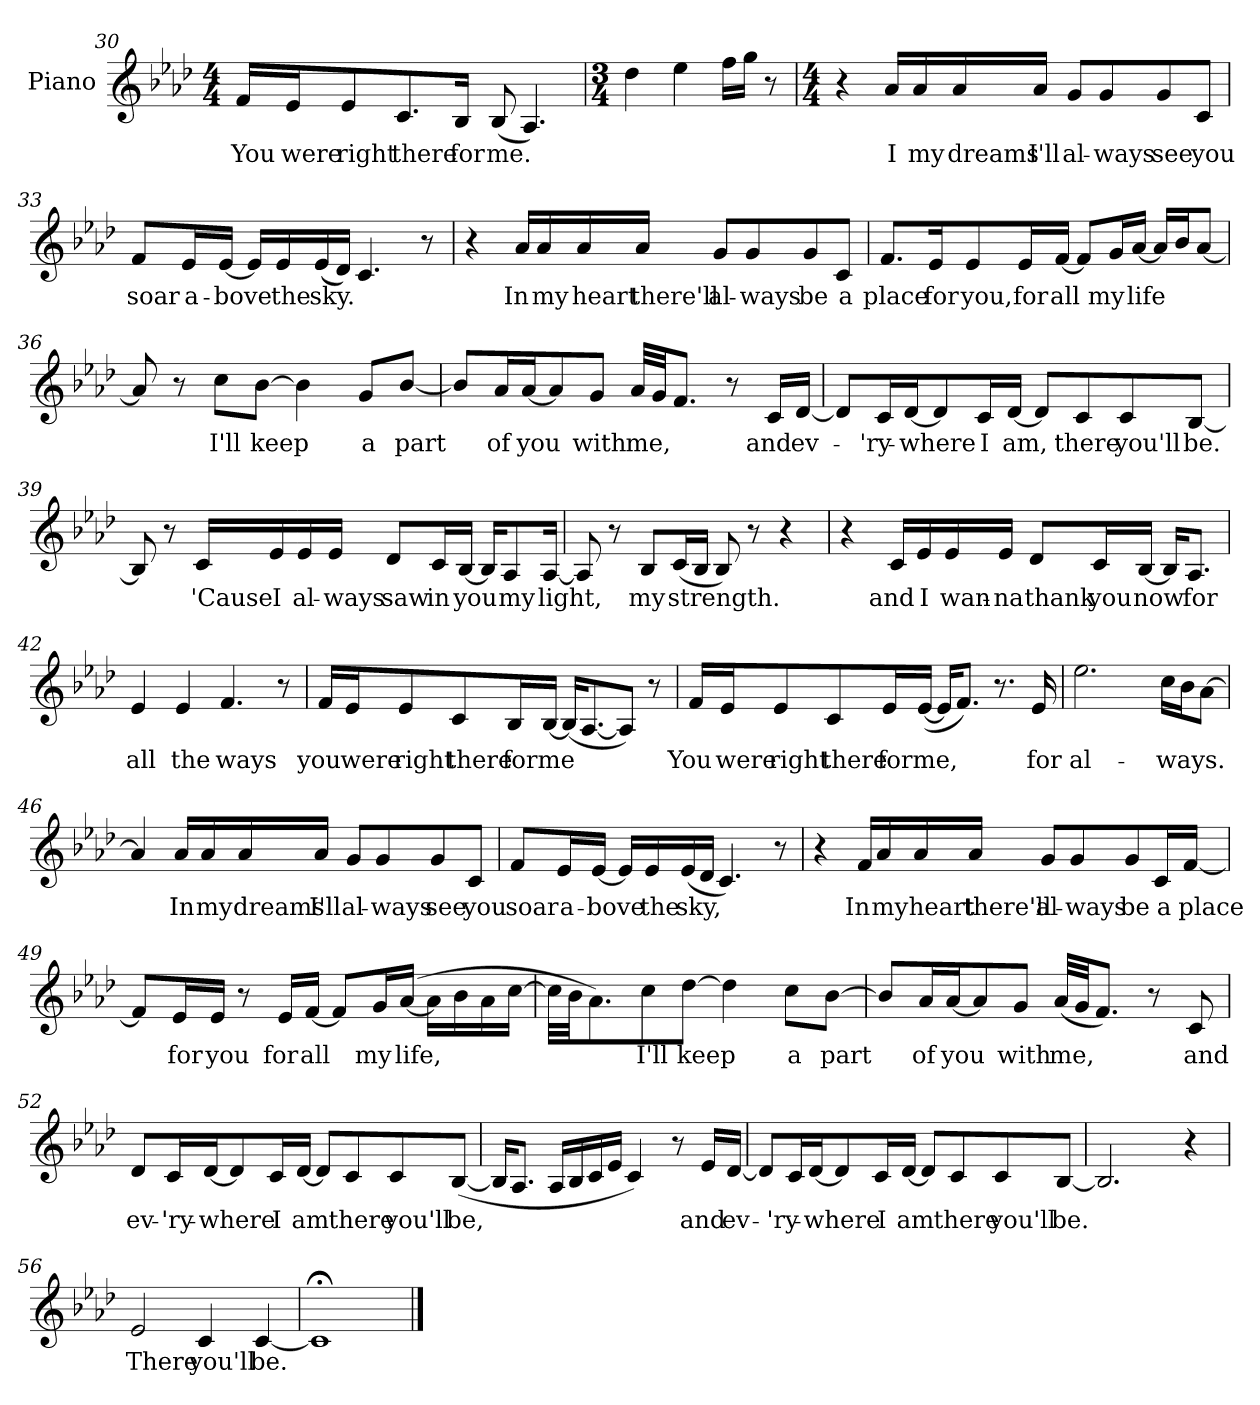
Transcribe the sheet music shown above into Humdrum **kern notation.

**kern	**text
*part1	*part1
*staff1	*staff1
*I"Piano	*
*I'Pno.	*
!!LO:LB:g=z
*clefG2	*
*k[b-e-a-d-]	*
*A-:	*
*M4/4	*
=30	=30
16f/LL	You
16e-/J	were
8e-/	right
8.c/	there
16B-/Jk	for
(8B-/	me.
4.A-/)	.
=31	=31
*M3/4	*
4dd-\	.
4ee-\	.
16ff\LL	.
16gg\JJ	.
8r	.
!!LO:LB:g=z
=32	=32
*M4/4	*
4r	.
16a-/LL	I
16a-/	my
16a-/	dreams
16a-/JJ	I'll
8g/L	al-
8g/	-ways
8g/	see
8c/J	you
=33	=33
8f/L	soar
16e-/L	a-
[16e-/JJ	-bove
16e-/LL]	.
16e-/	the
(16e-/	sky.
16d-/JJ)	.
4.c/	.
8r	.
!!LO:LB:g=z
=34	=34
4r	.
16a-/LL	In
16a-/	my
16a-/	heart
16a-/JJ	there'll
8g/L	al-
8g/	-ways
8g/	be
8c/J	a
=35	=35
8.f/L	place
16e-/K	for
8e-/	you,
16e-/L	for
[16f/JJ	all
8f/L]	.
16g/L	my
[16a-/JJ	life
16a-/LL]	.
16b-/J	.
[8a-/J	.
!!LO:LB:g=z
=36	=36
8a-/]	.
8r	.
8cc\L	I'll
[8b-\J	keep
4b-\]	.
8g/L	a
[8b-/J	part
=37	=37
8b-/L]	.
16a-/L	of
[16a-/J	you
8a-/]	.
8g/J	with
32a-/LLL	me,
32g/JJ	.
8.f/J	.
8r	.
16c/LL	and
[16d-/JJ	ev-
!!LO:LB:g=z
=38	=38
8d-/L]	.
16c/L	-'ry-
[16d-/J	-where
8d-/]	.
16c/L	I
[16d-/JJ	am,
8d-/L]	.
8c/	there
8c/	you'll
[8B-/J	be.
=39	=39
8B-/]	.
8r	.
16c/LL	'Cause
16e-/	I
16e-/	al-
16e-/JJ	-ways
8d-/L	saw
16c/L	in
[16B-/JJ	you
16B-/KL]	.
8A-/	my
[16A-/Jk	light,
!!LO:PB:g=z
=40	=40
8A-/]	.
8r	.
8B-/L	my
(16c/L	-strength.
16B-/JJ	.
8B-/)	.
8r	.
4r	.
=41	=41
4r	.
16c/LL	and
16e-/	I
16e-/	wan-
16e-/JJ	-na
8d-/L	thank
16c/L	you
[16B-/JJ	now
16B-/KL]	.
8.A-/J	for
=42	=42
4e-/	all
4e-/	the
4.f/	ways
8r	.
!!LO:LB:g=z
=43	=43
16f/LL	you
16e-/J	were
8e-/	right
8c/	there
16B-/L	for
[16B-/JJ	me
(16B-/KL]	.
[8.A-/	.
8A-/J])	.
8r	.
=44	=44
16f/LL	You
16e-/J	were
8e-/	right
8c/	there
16e-/L	for
([16e-/JJ	me,
16e-/KL]	.
8.f/J)	.
8.r	.
16e-/	for
!!LO:LB:g=z
=45	=45
2.ee-\	al-
16cc\LL	-ways.
16b-\J	.
[8a-\J	.
=46	=46
4a-/]	.
16a-/LL	In
16a-/	my
16a-/	dreams
16a-/JJ	I'll
8g/L	al-
8g/	-ways
8g/	see
8c/J	you
=47	=47
8f/L	soar
16e-/L	a-
[16e-/JJ	-bove
16e-/LL]	.
16e-/	the
(16e-/	sky,
16d-/JJ	.
4.c/)	.
8r	.
!!LO:LB:g=z
=48	=48
4r	.
16f/LL	In
16a-/	my
16a-/	heart
16a-/JJ	there'll
8g/L	al-
8g/	-ways
8g/	be
16c/L	a
[16f/JJ	place
=49	=49
8f/L]	.
16e-/L	for
16e-/JJ	you
8r	.
16e-/LL	for
[16f/JJ	all
8f/L]	.
16g/L	my
([16a-/JJ	life,
16a-\LL]	.
16b-\	.
16a-\	.
[16cc\JJ	.
!!LO:LB:g=z
=50	=50
32cc\LLL]	.
32b-\JJ	.
8.a-\)	.
8cc\	I'll
[8dd-\J	keep
4dd-\]	.
8cc\L	a
[8b-\J	part
=51	=51
8b-/L]	.
16a-/L	of
[16a-/J	you
8a-/]	.
8g/J	with
(32a-/LLL	me,
32g/JJ	.
8.f/J)	.
8r	.
8c/	and
!!LO:LB:g=z
=52	=52
8d-/L	ev-
16c/L	-'ry-
[16d-/J	-where
8d-/]	.
16c/L	I
[16d-/JJ	am
8d-/L]	.
8c/	there
8c/	you'll
([8B-/J	be,
=53	=53
16B-/KL]	.
8.A-/J	.
16A-/LL	.
16B-/	.
16c/	.
16e-/JJ	.
4c/)	.
8r	.
16e-/LL	and
[16d-/JJ	ev-
!!LO:LB:g=z
=54	=54
8d-/L]	.
16c/L	-'ry-
[16d-/J	-where
8d-/]	.
16c/L	I
[16d-/JJ	am
8d-/L]	.
8c/	there
8c/	you'll
[8B-/J	be.
=55	=55
2.B-/]	.
4r	.
=56	=56
2e-/	There
4c/	you'll
[4c/	be.
=57	=57
1c;<]	.
==	==
*-	*-
